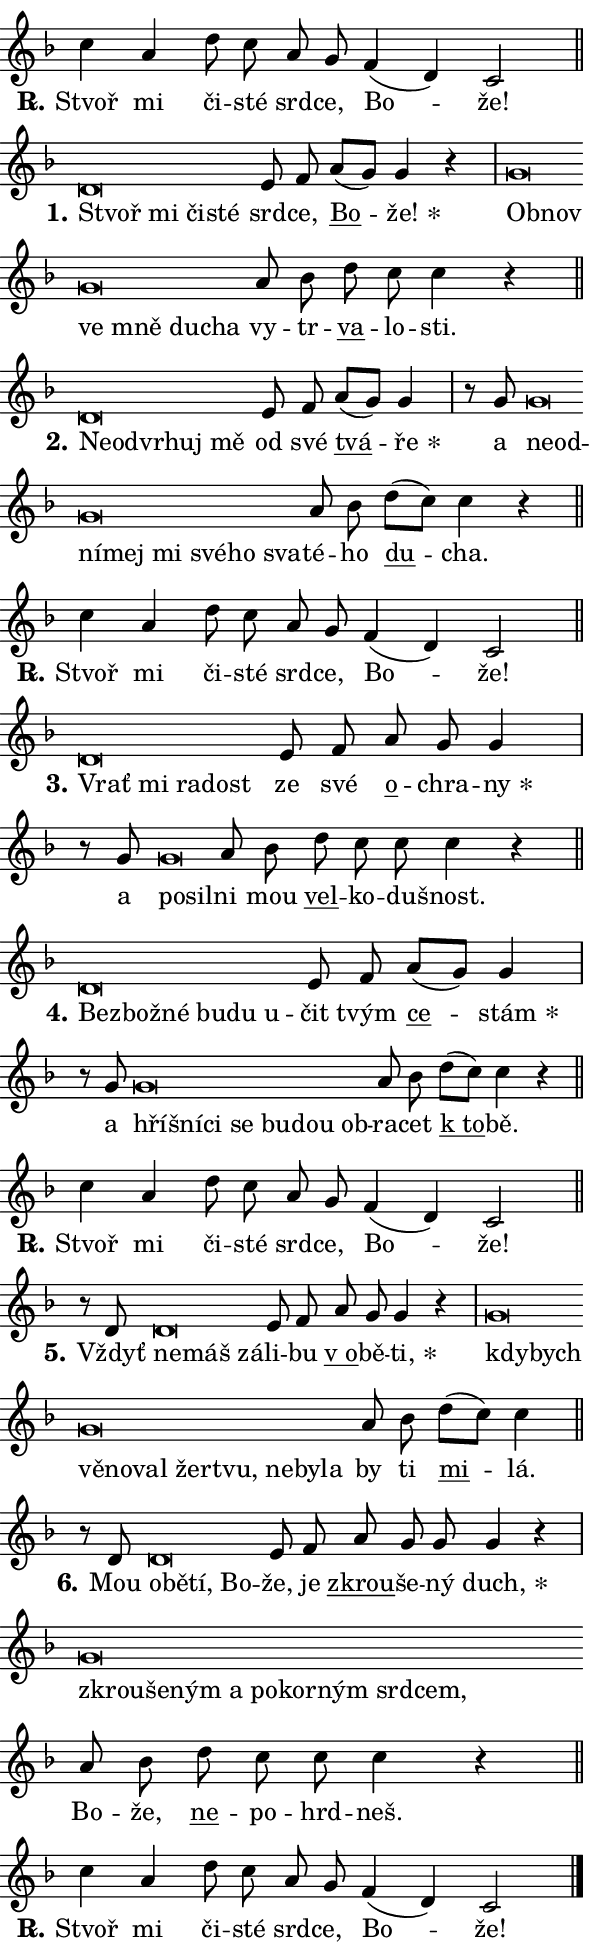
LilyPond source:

\version "2.24.0"
\header { tagline = "" }
\paper {
  indent = 0\cm
  top-margin = 0\cm
  right-margin = 0.13\cm % to fit lyric hyphens
  bottom-margin = 0\cm
  left-margin = 0\cm
  paper-width = 10\cm
  page-breaking = #ly:one-page-breaking
  system-system-spacing.basic-distance = #11
  score-system-spacing.basic-distance = #11
  ragged-last = ##f
}


%% Author: Thomas Morley
%% https://lists.gnu.org/archive/html/lilypond-user/2020-05/msg00002.html
#(define (line-position grob)
"Returns position of @var[grob} in current system:
   @code{'start}, if at first time-step
   @code{'end}, if at last time-step
   @code{'middle} otherwise
"
  (let* ((col (ly:item-get-column grob))
         (ln (ly:grob-object col 'left-neighbor))
         (rn (ly:grob-object col 'right-neighbor))
         (col-to-check-left (if (ly:grob? ln) ln col))
         (col-to-check-right (if (ly:grob? rn) rn col))
         (break-dir-left
           (and
             (ly:grob-property col-to-check-left 'non-musical #f)
             (ly:item-break-dir col-to-check-left)))
         (break-dir-right
           (and
             (ly:grob-property col-to-check-right 'non-musical #f)
             (ly:item-break-dir col-to-check-right))))
        (cond ((eqv? 1 break-dir-left) 'start)
              ((eqv? -1 break-dir-right) 'end)
              (else 'middle))))

#(define (tranparent-at-line-position vctor)
  (lambda (grob)
  "Relying on @code{line-position} select the relevant enry from @var{vctor}.
Used to determine transparency,"
    (case (line-position grob)
      ((end) (not (vector-ref vctor 0)))
      ((middle) (not (vector-ref vctor 1)))
      ((start) (not (vector-ref vctor 2))))))

noteHeadBreakVisibility =
#(define-music-function (break-visibility)(vector?)
"Makes @code{NoteHead}s transparent relying on @var{break-visibility}"
#{
  \override NoteHead.transparent =
    #(tranparent-at-line-position break-visibility)
#})

#(define delete-ledgers-for-transparent-note-heads
  (lambda (grob)
    "Reads whether a @code{NoteHead} is transparent.
If so this @code{NoteHead} is removed from @code{'note-heads} from
@var{grob}, which is supposed to be @code{LedgerLineSpanner}.
As a result ledgers are not printed for this @code{NoteHead}"
    (let* ((nhds-array (ly:grob-object grob 'note-heads))
           (nhds-list
             (if (ly:grob-array? nhds-array)
                 (ly:grob-array->list nhds-array)
                 '()))
           ;; Relies on the transparent-property being done before
           ;; Staff.LedgerLineSpanner.after-line-breaking is executed.
           ;; This is fragile ...
           (to-keep
             (remove
               (lambda (nhd)
                 (ly:grob-property nhd 'transparent #f))
               nhds-list)))
      ;; TODO find a better method to iterate over grob-arrays, similiar
      ;; to filter/remove etc for lists
      ;; For now rebuilt from scratch
      (set! (ly:grob-object grob 'note-heads)  '())
      (for-each
        (lambda (nhd)
          (ly:pointer-group-interface::add-grob grob 'note-heads nhd))
        to-keep))))

squashNotes = {
  \override NoteHead.X-extent = #'(-0.2 . 0.2)
  \override NoteHead.Y-extent = #'(-0.75 . 0)
  \override NoteHead.stencil =
    #(lambda (grob)
       (let ((pos (ly:grob-property grob 'staff-position)))
         (begin
           (if (< pos -7) (display "ERROR: Lower brevis then expected\n") (display ""))
           (if (<= pos -6) ly:text-interface::print ly:note-head::print))))
}
unSquashNotes = {
  \revert NoteHead.X-extent
  \revert NoteHead.Y-extent
  \revert NoteHead.stencil
}

hideNotes = \noteHeadBreakVisibility #begin-of-line-visible
unHideNotes = \noteHeadBreakVisibility #all-visible

% work-around for resetting accidentals
% https://lilypond.org/doc/v2.23/Documentation/notation/displaying-rhythms#unmetered-music
cadenzaMeasure = {
  \cadenzaOff
  \partial 1024 s1024
  \cadenzaOn
}

#(define-markup-command (accent layout props text) (markup?)
  "Underline accented syllable"
  (interpret-markup layout props
    #{\markup \override #'(offset . 4.3) \underline { #text }#}))

responsum = \markup \concat {
  "R" \hspace #-1.05 \path #0.1 #'((moveto 0 0.07) (lineto 0.9 0.8)) \hspace #0.05 "."
}

spaceSize = #0.6828661417322834 % exact space size for TeX Gyre Schola

\layout {
  \context {
    \Staff
    \remove "Time_signature_engraver"
    \override LedgerLineSpanner.after-line-breaking = #delete-ledgers-for-transparent-note-heads
  }
  \context {
    \Lyrics {
      \override LyricSpace.minimum-distance = \spaceSize
      \override LyricText.font-name = #"TeX Gyre Schola"
      \override LyricText.font-size = 1
      \override StanzaNumber.font-name = #"TeX Gyre Schola Bold"
      \override StanzaNumber.font-size = 1
    }
  }
  \context {
    \Score 
    \override NoteHead.text =
      #(lambda (grob) 
        (let ((pos (ly:grob-property grob 'staff-position)))
          #{\markup {
            \combine
              \halign #-0.55 \raise #(if (= pos -6) 0 0.5) \override #'(thickness . 2) \draw-line #'(3.2 . 0)
              \musicglyph "noteheads.sM1"
          }#}))
  }
}

% magnetic-lyrics.ily
%
%   written by
%     Jean Abou Samra <jean@abou-samra.fr>
%     Werner Lemberg <wl@gnu.org>
%
%   adapted by
%     Jiri Hon <jiri.hon@gmail.com>
%
% Version 2022-Apr-15

% https://www.mail-archive.com/lilypond-user@gnu.org/msg149350.html

#(define (Left_hyphen_pointer_engraver context)
   "Collect syllable-hyphen-syllable occurrences in lyrics and store
them in properties.  This engraver only looks to the left.  For
example, if the lyrics input is @code{foo -- bar}, it does the
following.

@itemize @bullet
@item
Set the @code{text} property of the @code{LyricHyphen} grob between
@q{foo} and @q{bar} to @code{foo}.

@item
Set the @code{left-hyphen} property of the @code{LyricText} grob with
text @q{foo} to the @code{LyricHyphen} grob between @q{foo} and
@q{bar}.
@end itemize

Use this auxiliary engraver in combination with the
@code{lyric-@/text::@/apply-@/magnetic-@/offset!} hook."
   (let ((hyphen #f)
         (text #f))
     (make-engraver
      (acknowledgers
       ((lyric-syllable-interface engraver grob source-engraver)
        (set! text grob)))
      (end-acknowledgers
       ((lyric-hyphen-interface engraver grob source-engraver)
        ;(when (not (grob::has-interface grob 'lyric-space-interface))
          (set! hyphen grob)));)
      ((stop-translation-timestep engraver)
       (when (and text hyphen)
         (ly:grob-set-object! text 'left-hyphen hyphen))
       (set! text #f)
       (set! hyphen #f)))))

#(define (lyric-text::apply-magnetic-offset! grob)
   "If the space between two syllables is less than the value in
property @code{LyricText@/.details@/.squash-threshold}, move the right
syllable to the left so that it gets concatenated with the left
syllable.

Use this function as a hook for
@code{LyricText@/.after-@/line-@/breaking} if the
@code{Left_@/hyphen_@/pointer_@/engraver} is active."
   (let ((hyphen (ly:grob-object grob 'left-hyphen #f)))
     (when hyphen
       (let ((left-text (ly:spanner-bound hyphen LEFT)))
         (when (grob::has-interface left-text 'lyric-syllable-interface)
           (let* ((common (ly:grob-common-refpoint grob left-text X))
                  (this-x-ext (ly:grob-extent grob common X))
                  (left-x-ext
                   (begin
                     ;; Trigger magnetism for left-text.
                     (ly:grob-property left-text 'after-line-breaking)
                     (ly:grob-extent left-text common X)))
                  ;; `delta` is the gap width between two syllables.
                  (delta (- (interval-start this-x-ext)
                            (interval-end left-x-ext)))
                  (details (ly:grob-property grob 'details))
                  (threshold (assoc-get 'squash-threshold details 0.2)))
             (when (< delta threshold)
               (let* (;; We have to manipulate the input text so that
                      ;; ligatures crossing syllable boundaries are not
                      ;; disabled.  For languages based on the Latin
                      ;; script this is essentially a beautification.
                      ;; However, for non-Western scripts it can be a
                      ;; necessity.
                      (lt (ly:grob-property left-text 'text))
                      (rt (ly:grob-property grob 'text))
                      (is-space (grob::has-interface hyphen 'lyric-space-interface))
                      (space (if is-space " " ""))
                      (extra-delta (if is-space spaceSize 0))
                      ;; Append new syllable.
                      (ltrt-space (if (and (string? lt) (string? rt))
                                (string-append lt space rt)
                                (make-concat-markup (list lt space rt))))
                      ;; Right-align `ltrt` to the right side.
                      (ltrt-space-markup (grob-interpret-markup
                               grob
                               (make-translate-markup
                                (cons (interval-length this-x-ext) 0)
                                (make-right-align-markup ltrt-space)))))
                 (begin
                   ;; Don't print `left-text`.
                   (ly:grob-set-property! left-text 'stencil #f)
                   ;; Set text and stencil (which holds all collected
                   ;; syllables so far) and shift it to the left.
                   (ly:grob-set-property! grob 'text ltrt-space)
                   (ly:grob-set-property! grob 'stencil ltrt-space-markup)
                   (ly:grob-translate-axis! grob (- (- delta extra-delta)) X))))))))))


#(define (lyric-hyphen::displace-bounds-first grob)
   ;; Make very sure this callback isn't triggered too early.
   (let ((left (ly:spanner-bound grob LEFT))
         (right (ly:spanner-bound grob RIGHT)))
     (ly:grob-property left 'after-line-breaking)
     (ly:grob-property right 'after-line-breaking)
     (ly:lyric-hyphen::print grob)))

squashThreshold = #0.4

\layout {
  \context {
    \Lyrics
    \consists #Left_hyphen_pointer_engraver
    \override LyricText.after-line-breaking =
      #lyric-text::apply-magnetic-offset!
    \override LyricHyphen.stencil = #lyric-hyphen::displace-bounds-first
    \override LyricText.details.squash-threshold = \squashThreshold
    \override LyricHyphen.minimum-distance = 0
    \override LyricHyphen.minimum-length = \squashThreshold
  }
}

squashText = \override LyricText.details.squash-threshold = 9999
unSquashText = \override LyricText.details.squash-threshold = \squashThreshold

leftText = \override LyricText.self-alignment-X = #LEFT
unLeftText = \revert LyricText.self-alignment-X

starOffset = #(lambda (grob) 
                (let ((x_offset (ly:self-alignment-interface::aligned-on-x-parent grob)))
                  (if (= x_offset 0) 0 (+ x_offset 1.2))))

star = #(define-music-function (syllable)(string?)
"Append star separator at the end of a syllable"
#{
  \once \override LyricText.X-offset = #starOffset
  \lyricmode { \markup {
    #syllable
    \override #'((font-name . "TeX Gyre Schola Bold")) \hspace #0.2 \lower #0.65 \larger "*"
  } }
#})

starAccent = #(define-music-function (syllable)(string?)
"Append star separator at the end of a syllable and make accent"
#{
  \once \override LyricText.X-offset = #starOffset
  \lyricmode { \markup {
    \accent #syllable
    \override #'((font-name . "TeX Gyre Schola Bold")) \hspace #0.2 \lower #0.65 \larger "*"
  } }
#})

breath = #(define-music-function (syllable)(string?)
"Append breathing indicator at the end of a syllable"
#{
  \lyricmode { \markup { #syllable "+" } }
#})

optionalBreath = #(define-music-function (syllable)(string?)
"Append optional breathing indicator at the end of a syllable"
#{
  \lyricmode { \markup { #syllable "(+)" } }
#})


\score {
    <<
        \new Voice = "melody" { \cadenzaOn \key f \major \relative { c''4 a d8 c a g \bar "" f4( d) c2 \cadenzaMeasure \bar "||" \break } }
        \new Lyrics \lyricsto "melody" { \lyricmode { \set stanza = \responsum
Stvoř mi či -- sté srd -- ce, Bo -- že! } }
    >>
    \layout {}
}

\score {
    <<
        \new Voice = "melody" { \cadenzaOn \key f \major \relative { \squashNotes d'\breve*1/16 \hideNotes \breve*1/16 \bar "" \breve*1/16 \breve*1/16 \bar "" \unHideNotes \unSquashNotes e8 f \bar "" a[( g)] g4 r \cadenzaMeasure \bar "|" \squashNotes g\breve*1/16 \hideNotes \breve*1/16 \bar "" \breve*1/16 \bar "" \breve*1/16 \bar "" \breve*1/16 \breve*1/16 \bar "" \unHideNotes \unSquashNotes a8 bes \bar "" d c c4 r \cadenzaMeasure \bar "||" \break } }
        \new Lyrics \lyricsto "melody" { \lyricmode { \set stanza = "1."
\leftText Stvoř \squashText mi či -- sté \unLeftText \unSquashText srd -- ce, \markup \accent Bo -- \star že! \leftText Ob -- \squashText nov ve mně du -- cha \unLeftText \unSquashText vy -- tr -- \markup \accent va -- lo -- sti. } }
    >>
    \layout {}
}

\score {
    <<
        \new Voice = "melody" { \cadenzaOn \key f \major \relative { \squashNotes d'\breve*1/16 \hideNotes \breve*1/16 \bar "" \breve*1/16 \bar "" \breve*1/16 \breve*1/16 \bar "" \unHideNotes \unSquashNotes e8 f \bar "" a[( g)] g4 \cadenzaMeasure \bar "|" r8 g \squashNotes g\breve*1/16 \hideNotes \breve*1/16 \bar "" \breve*1/16 \bar "" \breve*1/16 \bar "" \breve*1/16 \bar "" \breve*1/16 \bar "" \breve*1/16 \breve*1/16 \bar "" \unHideNotes \unSquashNotes a8 bes \bar "" d[( c)] c4 r \cadenzaMeasure \bar "||" \break } }
        \new Lyrics \lyricsto "melody" { \lyricmode { \set stanza = "2."
\leftText Ne -- \squashText od -- vr -- huj mě \unLeftText \unSquashText od své \markup \accent tvá -- \star ře a \leftText ne -- \squashText od -- ní -- mej mi své -- ho sva -- \unLeftText \unSquashText té -- ho \markup \accent du -- cha. } }
    >>
    \layout {}
}

\score {
    <<
        \new Voice = "melody" { \cadenzaOn \key f \major \relative { c''4 a d8 c a g \bar "" f4( d) c2 \cadenzaMeasure \bar "||" \break } }
        \new Lyrics \lyricsto "melody" { \lyricmode { \set stanza = \responsum
Stvoř mi či -- sté srd -- ce, Bo -- že! } }
    >>
    \layout {}
}

\score {
    <<
        \new Voice = "melody" { \cadenzaOn \key f \major \relative { \squashNotes d'\breve*1/16 \hideNotes \breve*1/16 \bar "" \breve*1/16 \breve*1/16 \bar "" \unHideNotes \unSquashNotes e8 f \bar "" a g g4 \cadenzaMeasure \bar "|" r8 g \squashNotes g\breve*1/16 \hideNotes \breve*1/16 \bar "" \unHideNotes \unSquashNotes a8 bes \bar "" d c c c4 r \cadenzaMeasure \bar "||" \break } }
        \new Lyrics \lyricsto "melody" { \lyricmode { \set stanza = "3."
\leftText Vrať \squashText mi ra -- dost \unLeftText \unSquashText ze své \markup \accent o -- chra -- \star ny a \leftText po -- \squashText sil -- \unLeftText \unSquashText ni mou \markup \accent vel -- ko -- du -- šnost. } }
    >>
    \layout {}
}

\score {
    <<
        \new Voice = "melody" { \cadenzaOn \key f \major \relative { \squashNotes d'\breve*1/16 \hideNotes \breve*1/16 \bar "" \breve*1/16 \bar "" \breve*1/16 \bar "" \breve*1/16 \breve*1/16 \bar "" \unHideNotes \unSquashNotes e8 f \bar "" a[( g)] g4 \cadenzaMeasure \bar "|" r8 g \squashNotes g\breve*1/16 \hideNotes \breve*1/16 \bar "" \breve*1/16 \bar "" \breve*1/16 \bar "" \breve*1/16 \bar "" \breve*1/16 \breve*1/16 \bar "" \unHideNotes \unSquashNotes a8 bes \bar "" d[( c)] c4 r \cadenzaMeasure \bar "||" \break } }
        \new Lyrics \lyricsto "melody" { \lyricmode { \set stanza = "4."
\leftText Bez -- \squashText bož -- né bu -- du u -- \unLeftText \unSquashText čit tvým \markup \accent ce -- \star stám a \leftText hří -- \squashText šní -- ci se bu -- dou ob -- \unLeftText \unSquashText ra -- cet \markup \accent "k to" -- bě. } }
    >>
    \layout {}
}

\score {
    <<
        \new Voice = "melody" { \cadenzaOn \key f \major \relative { c''4 a d8 c a g \bar "" f4( d) c2 \cadenzaMeasure \bar "||" \break } }
        \new Lyrics \lyricsto "melody" { \lyricmode { \set stanza = \responsum
Stvoř mi či -- sté srd -- ce, Bo -- že! } }
    >>
    \layout {}
}

\score {
    <<
        \new Voice = "melody" { \cadenzaOn \key f \major \relative { r8 d' \squashNotes d\breve*1/16 \hideNotes \breve*1/16 \breve*1/16 \bar "" \unHideNotes \unSquashNotes e8 f \bar "" a g g4 r \cadenzaMeasure \bar "|" \squashNotes g\breve*1/16 \hideNotes \breve*1/16 \bar "" \breve*1/16 \bar "" \breve*1/16 \bar "" \breve*1/16 \bar "" \breve*1/16 \bar "" \breve*1/16 \bar "" \breve*1/16 \bar "" \breve*1/16 \breve*1/16 \bar "" \unHideNotes \unSquashNotes a8 bes \bar "" d[( c)] c4 \cadenzaMeasure \bar "||" \break } }
        \new Lyrics \lyricsto "melody" { \lyricmode { \set stanza = "5."
Vždyť \leftText ne -- \squashText máš zá -- \unLeftText \unSquashText li -- bu \markup \accent "v o" -- bě -- \star ti, \leftText kdy -- \squashText bych vě -- no -- val žer -- tvu, ne -- by -- la \unLeftText \unSquashText by ti \markup \accent mi -- lá. } }
    >>
    \layout {}
}

\score {
    <<
        \new Voice = "melody" { \cadenzaOn \key f \major \relative { r8 d' \squashNotes d\breve*1/16 \hideNotes \breve*1/16 \bar "" \breve*1/16 \breve*1/16 \bar "" \unHideNotes \unSquashNotes e8 f \bar "" a g g g4 r \cadenzaMeasure \bar "|" \squashNotes g\breve*1/16 \hideNotes \breve*1/16 \bar "" \breve*1/16 \bar "" \breve*1/16 \bar "" \breve*1/16 \bar "" \breve*1/16 \bar "" \breve*1/16 \bar "" \breve*1/16 \breve*1/16 \bar "" \unHideNotes \unSquashNotes a8 bes \bar "" d c c c4 r \cadenzaMeasure \bar "||" \break } }
        \new Lyrics \lyricsto "melody" { \lyricmode { \set stanza = "6."
Mou \leftText o -- \squashText bě -- tí, Bo -- \unLeftText \unSquashText že, je \markup \accent zkrou -- še -- ný \star duch, \leftText zkrou -- \squashText še -- ným a po -- kor -- ným srd -- cem, \unLeftText \unSquashText Bo -- že, \markup \accent ne -- po -- hrd -- neš. } }
    >>
    \layout {}
}

\score {
    <<
        \new Voice = "melody" { \cadenzaOn \key f \major \relative { c''4 a d8 c a g \bar "" f4( d) c2 \cadenzaMeasure \bar "||" \break } \bar "|." }
        \new Lyrics \lyricsto "melody" { \lyricmode { \set stanza = \responsum
Stvoř mi či -- sté srd -- ce, Bo -- že! } }
    >>
    \layout {}
}
